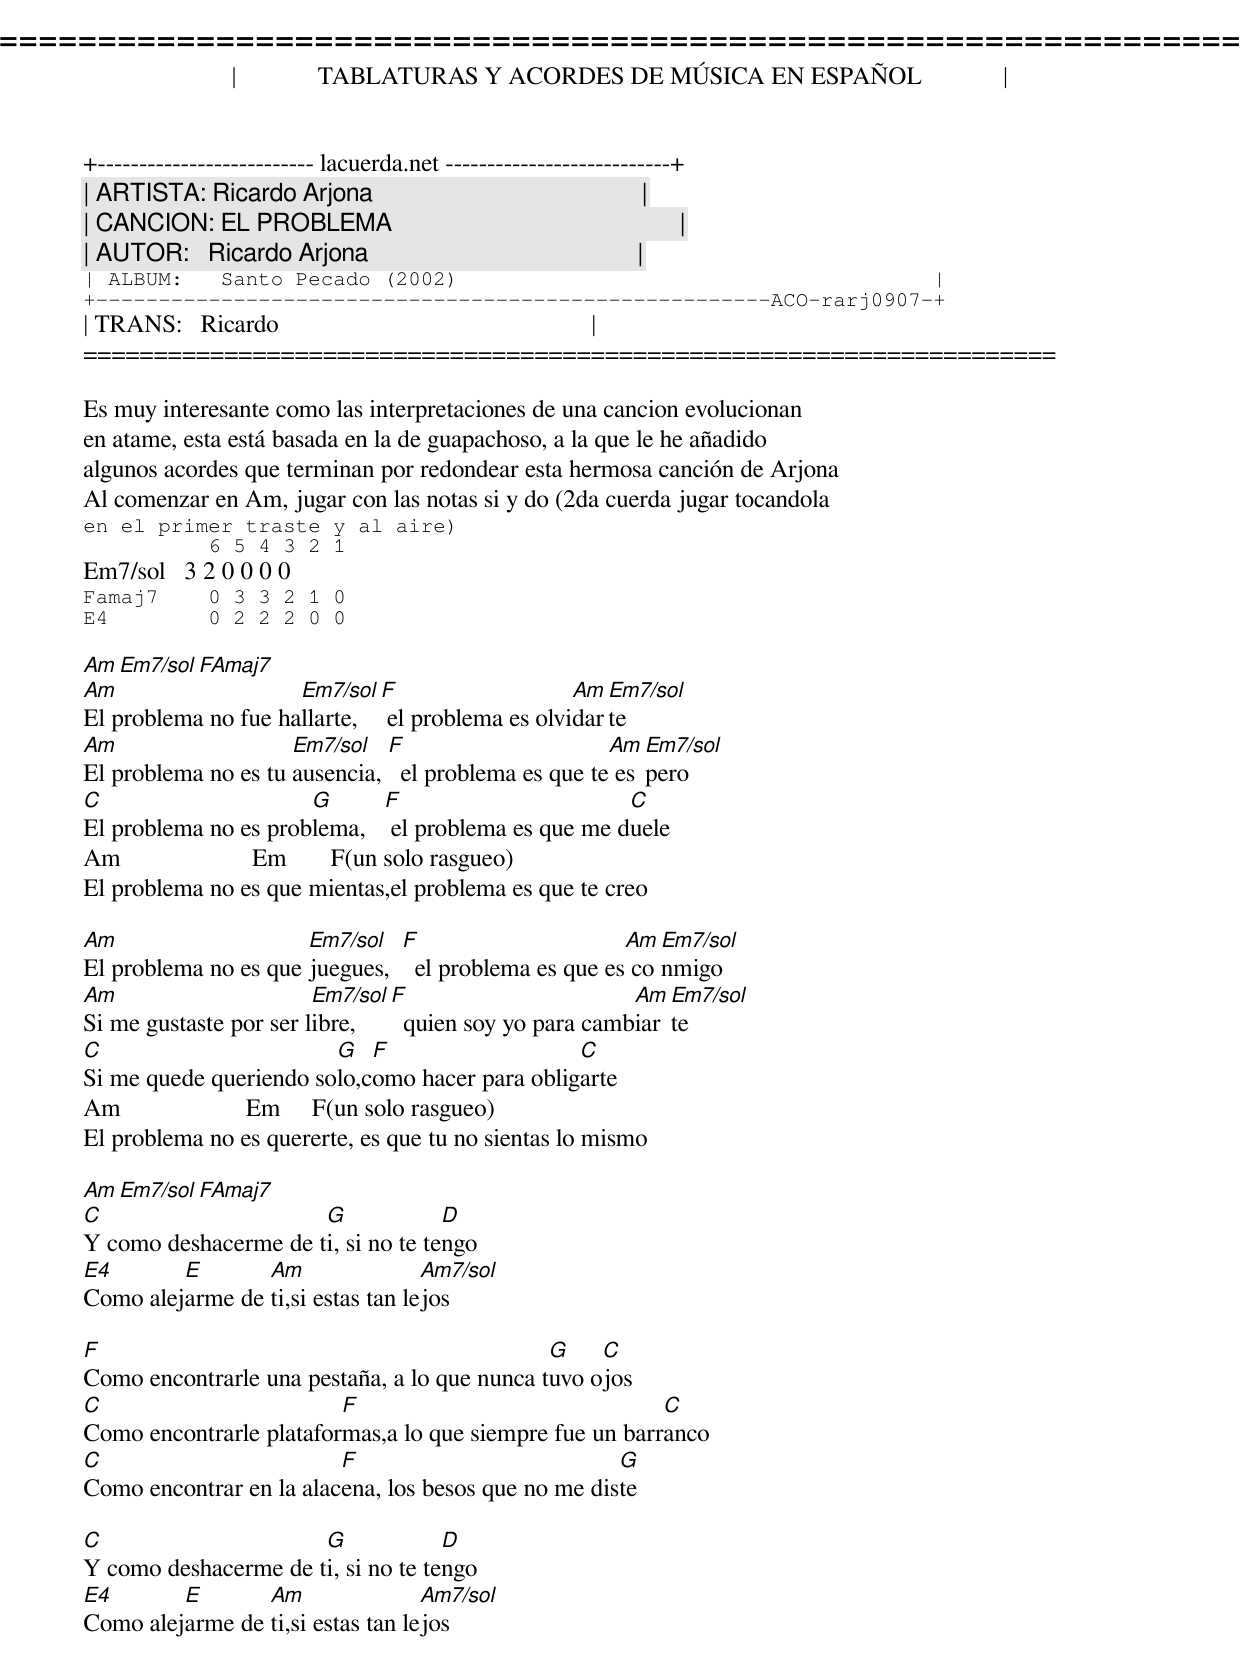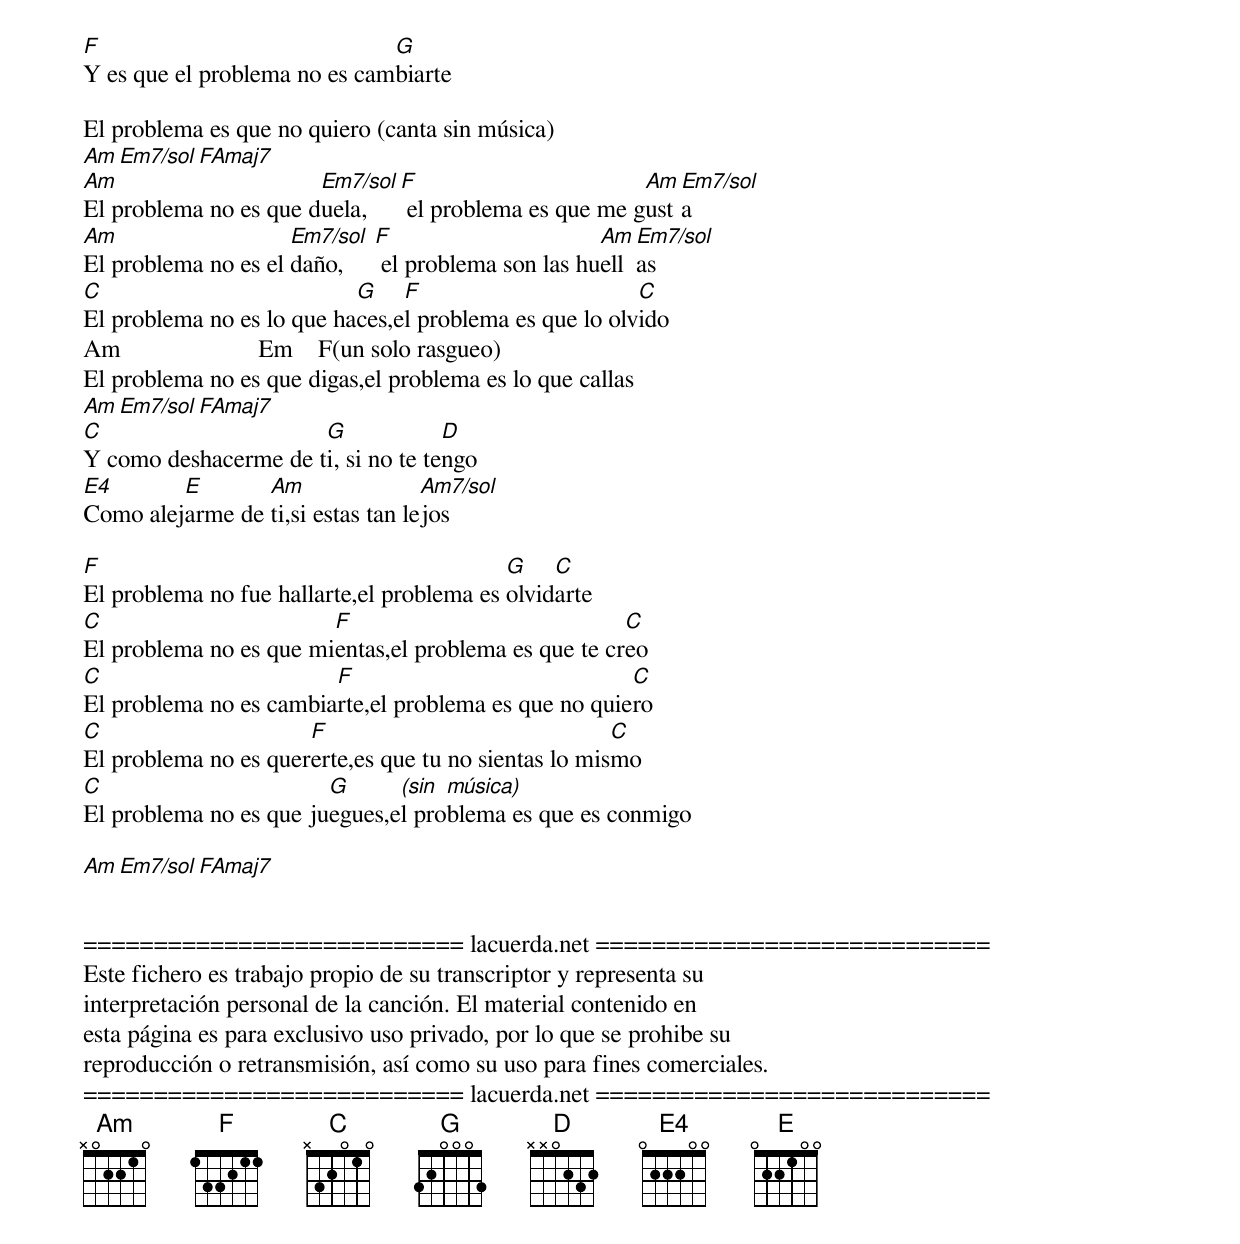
=====================================================================
|             TABLATURAS Y ACORDES DE MÚSICA EN ESPAÑOL             |
+-------------------------- lacuerda.net ---------------------------+
| ARTISTA: Ricardo Arjona                                           |
| CANCION: EL PROBLEMA                                              |
| AUTOR:   Ricardo Arjona                                           |
| ALBUM:   Santo Pecado (2002)                                      |
+------------------------------------------------------ACO-rarj0907-+
| TRANS:   Ricardo                                                  |
=====================================================================

Es muy interesante como las interpretaciones de una cancion evolucionan
en atame, esta está basada en la de guapachoso, a la que le he añadido
algunos acordes que terminan por redondear esta hermosa canción de Arjona
Al comenzar en Am, jugar con las notas si y do (2da cuerda jugar tocandola
en el primer traste y al aire)
          6 5 4 3 2 1
Em7/sol   3 2 0 0 0 0
Famaj7    0 3 3 2 1 0
E4        0 2 2 2 0 0

Am Em7/sol FAmaj7
Am                   Em7/sol   F                   Am Em7/sol
El problema no fue hallarte,    el problema es olvidarte
Am                   Em7/sol   F                      Am Em7/sol
El problema no es tu ausencia,   el problema es que te espero
C                     G       F                       C
El problema no es problema,    el problema es que me duele
Am                     Em       F(un solo rasgueo)
El problema no es que mientas,el problema es que te creo

Am                    Em7/sol   F                      Am Em7/sol
El problema no es que juegues,    el problema es que es conmigo
Am                      Em7/sol   F                       Am Em7/sol
Si me gustaste por ser libre,       quien soy yo para cambiarte
C                       G   F                   C
Si me quede queriendo solo,como hacer para obligarte
Am                    Em     F(un solo rasgueo)
El problema no es quererte, es que tu no sientas lo mismo

Am Em7/sol FAmaj7
C                     G             D
Y como deshacerme de ti, si no te tengo
E4       E       Am                Am7/sol
Como alejarme de ti,si estas tan lejos

F                                             G    C
Como encontrarle una pestaña, a lo que nunca tuvo ojos
C                        F                               C
Como encontrarle plataformas,a lo que siempre fue un barranco
C                        F                           G
Como encontrar en la alacena, los besos que no me diste

C                     G             D
Y como deshacerme de ti, si no te tengo
E4       E       Am                Am7/sol
Como alejarme de ti,si estas tan lejos
F                             G
Y es que el problema no es cambiarte

El problema es que no quiero (canta sin música)
Am Em7/sol FAmaj7
Am                     Em7/sol   F                       Am Em7/sol
El problema no es que duela,      el problema es que me gusta
Am                   Em7/sol   F                      Am Em7/sol
El problema no es el daño,      el problema son las huellas
C                          G    F                       C
El problema no es lo que haces,el problema es que lo olvido
Am                      Em    F(un solo rasgueo)
El problema no es que digas,el problema es lo que callas
Am Em7/sol FAmaj7
C                     G             D
Y como deshacerme de ti, si no te tengo
E4       E       Am                Am7/sol
Como alejarme de ti,si estas tan lejos

F                                          G    C
El problema no fue hallarte,el problema es olvidarte
C                       F                             C
El problema no es que mientas,el problema es que te creo
C                       F                             C
El problema no es cambiarte,el problema es que no quiero
C                     F                               C
El problema no es quererte,es que tu no sientas lo mismo
C                       G      (sin música)
El problema no es que juegues,el problema es que es conmigo

Am Em7/sol FAmaj7


=========================== lacuerda.net ============================
Este fichero es trabajo propio de su transcriptor y representa su
interpretación personal de la canción. El material contenido en
esta página es para exclusivo uso privado, por lo que se prohibe su
reproducción o retransmisión, así como su uso para fines comerciales.
=========================== lacuerda.net ============================
